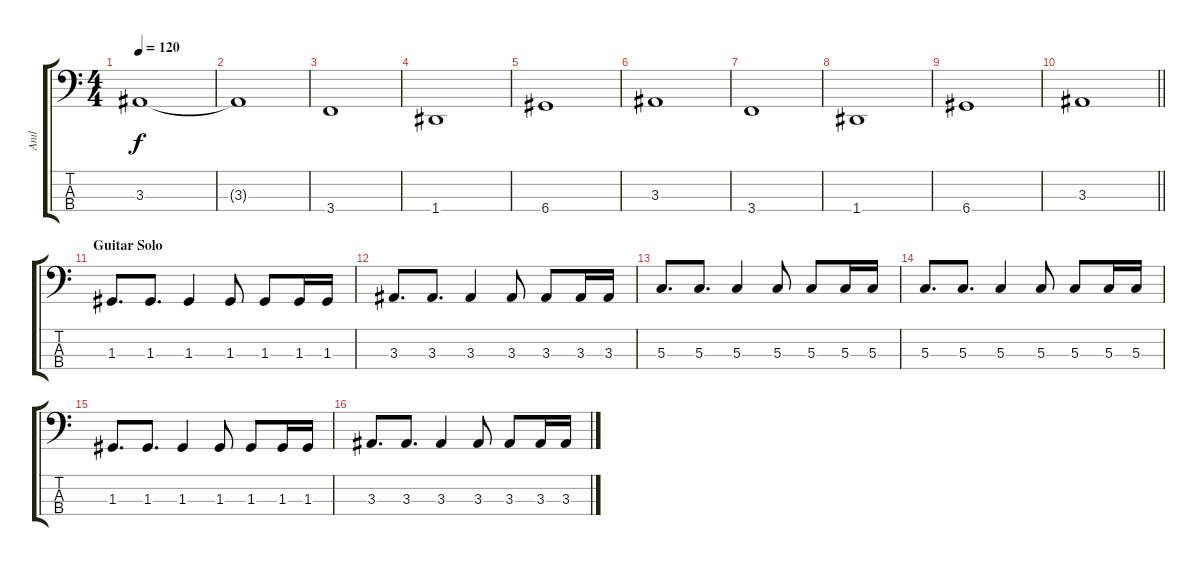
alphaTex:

\track ("Anıl" "Anıl") {instrument electricbassfinger}
\staff {score tabs}
\tuning (F2 C2 G1 D1) {hide}
\ts (4 4)
\tempo 120
\clef f4
\ks c
3.3{t}.1{dy f} |
3.3{t}.1 |
3.4.1 |
1.4.1 |
6.4.1 |
3.3.1 |
3.4.1 |
1.4.1 |
6.4.1 |
\barLineRight lightlight
3.3.1 |
\section ("" "Guitar Solo")
1.3.8{d} 1.3.8{d} 1.3.4 1.3.8 1.3.8 1.3.16 1.3.16 |
3.3.8{d} 3.3.8{d} 3.3.4 3.3.8 3.3.8 3.3.16 3.3.16 |
5.3.8{d} 5.3.8{d} 5.3.4 5.3.8 5.3.8 5.3.16 5.3.16 |
5.3.8{d} 5.3.8{d} 5.3.4 5.3.8 5.3.8 5.3.16 5.3.16 |
1.3.8{d} 1.3.8{d} 1.3.4 1.3.8 1.3.8 1.3.16 1.3.16 |
3.3.8{d} 3.3.8{d} 3.3.4 3.3.8 3.3.8 3.3.16 3.3.16
